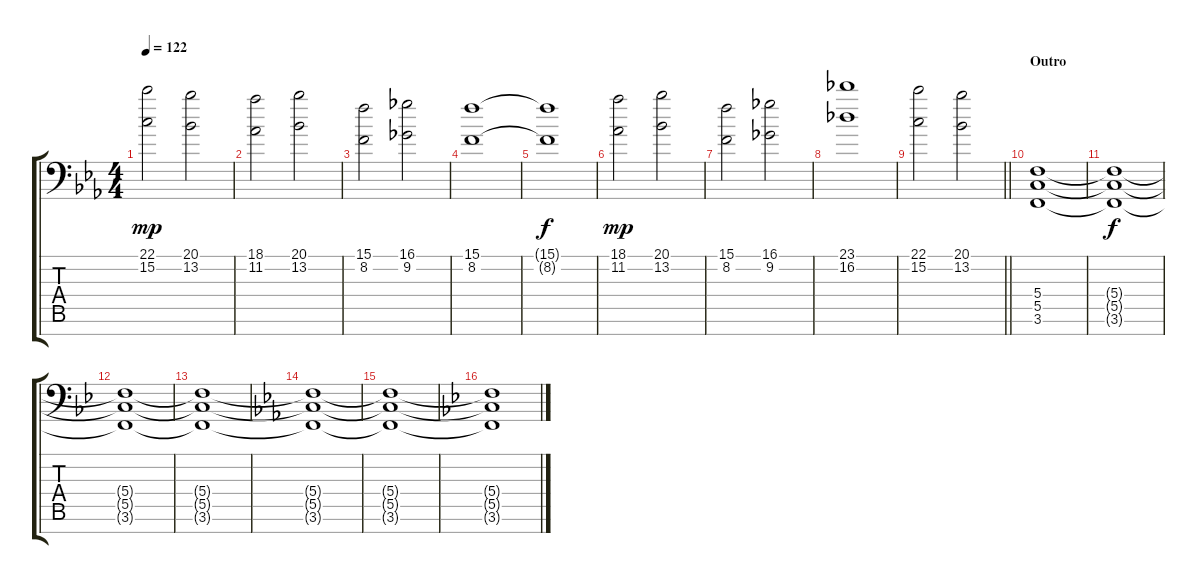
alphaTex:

\track "" {instrument stringensemble2}
\staff {score tabs}
\tuning (D4 A3 F3 C3 G2 D2 A1) {hide}
\ts (4 4)
\tempo 122
\clef f4
\ks eb
(22.1 15.2).2{dy mp} (20.1 13.2).2 |
(18.1 11.2).2 (20.1 13.2).2 |
(15.1 8.2).2 (16.1 9.2).2 |
(15.1 8.2).1 |
(15.1{t} 8.2{t}).1{dy f} |
(18.1 11.2).2{dy mp} (20.1 13.2).2 |
(15.1 8.2).2 (16.1 9.2).2 |
(23.1 16.2).1 |
\barLineRight lightlight
(22.1 15.2).2 (20.1 13.2).2 |
\section ("" "Outro")
(5.4 5.5 3.6).1 |
(5.4{t} 5.5{t} 3.6{t}).1{dy f} |
\ks bb
(5.4{t} 5.5{t} 3.6{t}).1 |
(5.4{t} 5.5{t} 3.6{t}).1 |
\ks eb
(5.4{t} 5.5{t} 3.6{t}).1 |
(5.4{t} 5.5{t} 3.6{t}).1 |
\ks bb
(5.4{t} 5.5{t} 3.6{t}).1
